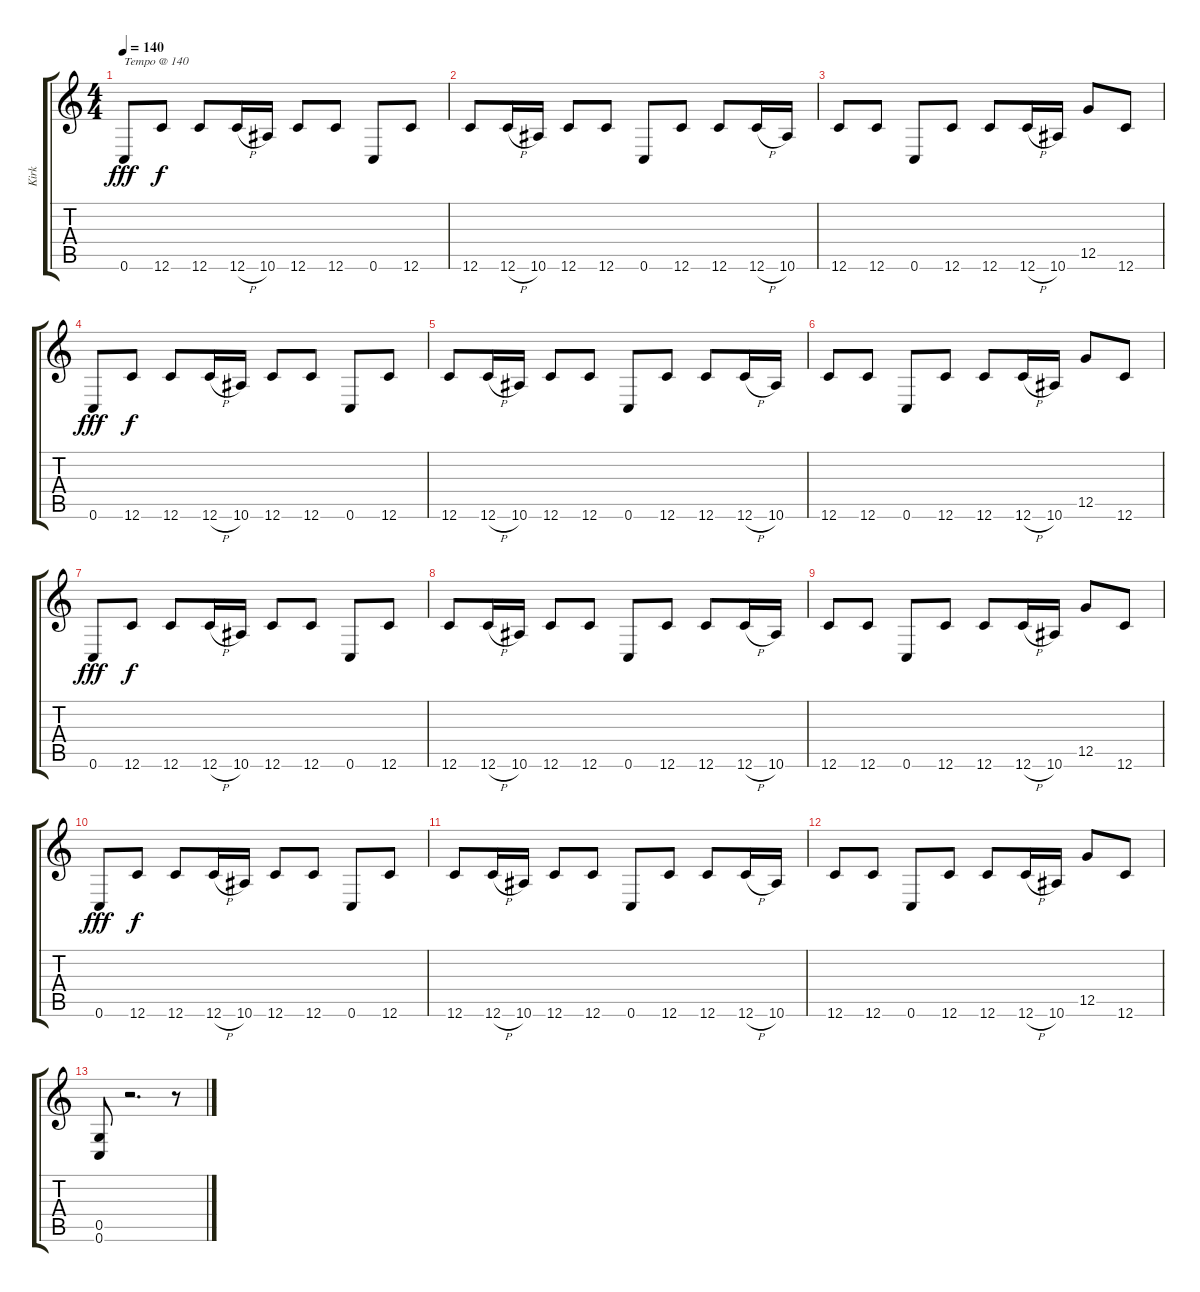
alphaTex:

\track ("Kirk" "Kirk") {instrument distortionguitar}
\staff {score tabs}
\tuning (D4 A3 F3 C3 G2 C2) {hide}
\ts (4 4)
\tempo 140
\clef g2
\ks c
0.6.8{txt "Tempo @ 140" dy fff} 12.6.8{dy f} 12.6.8 12.6{h}.16 10.6.16 12.6.8 12.6.8 0.6.8 12.6.8 |
12.6.8 12.6{h}.16 10.6.16 12.6.8 12.6.8 0.6.8 12.6.8 12.6.8 12.6{h}.16 10.6.16 |
12.6.8 12.6.8 0.6.8 12.6.8 12.6.8 12.6{h}.16 10.6.16 12.5.8 12.6.8 |
0.6.8{dy fff} 12.6.8{dy f} 12.6.8 12.6{h}.16 10.6.16 12.6.8 12.6.8 0.6.8 12.6.8 |
12.6.8 12.6{h}.16 10.6.16 12.6.8 12.6.8 0.6.8 12.6.8 12.6.8 12.6{h}.16 10.6.16 |
12.6.8 12.6.8 0.6.8 12.6.8 12.6.8 12.6{h}.16 10.6.16 12.5.8 12.6.8 |
0.6.8{dy fff} 12.6.8{dy f} 12.6.8 12.6{h}.16 10.6.16 12.6.8 12.6.8 0.6.8 12.6.8 |
12.6.8 12.6{h}.16 10.6.16 12.6.8 12.6.8 0.6.8 12.6.8 12.6.8 12.6{h}.16 10.6.16 |
12.6.8 12.6.8 0.6.8 12.6.8 12.6.8 12.6{h}.16 10.6.16 12.5.8 12.6.8 |
0.6.8{dy fff} 12.6.8{dy f} 12.6.8 12.6{h}.16 10.6.16 12.6.8 12.6.8 0.6.8 12.6.8 |
12.6.8 12.6{h}.16 10.6.16 12.6.8 12.6.8 0.6.8 12.6.8 12.6.8 12.6{h}.16 10.6.16 |
12.6.8 12.6.8 0.6.8 12.6.8 12.6.8 12.6{h}.16 10.6.16 12.5.8 12.6.8 |
(0.5 0.6).8 r.2{d} r.8
